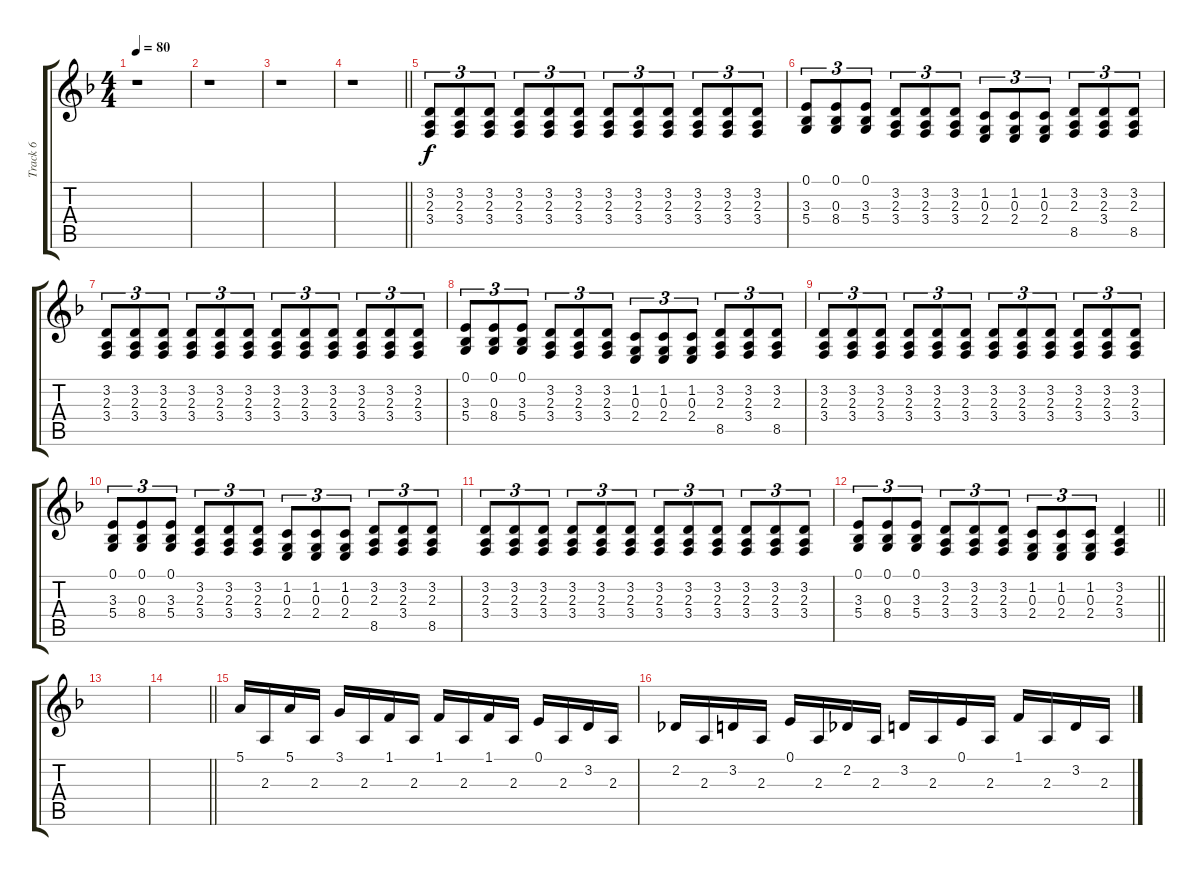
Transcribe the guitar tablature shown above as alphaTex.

\track ("Track 6" "Track 6") {instrument acousticgrandpiano}
\staff {score tabs}
\tuning (E4 B3 G3 D3 A2 E2) {hide}
\ts (4 4)
\tempo 80
\clef g2
\ks dminor
r.1{dy f instrument acousticgrandpiano} |
r.1 |
r.1 |
\barLineRight lightlight
r.1 |
(3.2 2.3 3.4).8{tu (3 2)} (3.2 2.3 3.4).8{tu (3 2)} (3.2 2.3 3.4).8{tu (3 2)} (3.2 2.3 3.4).8{tu (3 2)} (3.2 2.3 3.4).8{tu (3 2)} (3.2 2.3 3.4).8{tu (3 2)} (3.2 2.3 3.4).8{tu (3 2)} (3.2 2.3 3.4).8{tu (3 2)} (3.2 2.3 3.4).8{tu (3 2)} (3.2 2.3 3.4).8{tu (3 2)} (3.2 2.3 3.4).8{tu (3 2)} (3.2 2.3 3.4).8{tu (3 2)} |
(0.1 3.3 5.4).8{tu (3 2)} (0.1 0.3 8.4).8{tu (3 2)} (0.1 3.3 5.4).8{tu (3 2)} (3.2 2.3 3.4).8{tu (3 2)} (3.2 2.3 3.4).8{tu (3 2)} (3.2 2.3 3.4).8{tu (3 2)} (1.2 0.3 2.4).8{tu (3 2)} (1.2 0.3 2.4).8{tu (3 2)} (1.2 0.3 2.4).8{tu (3 2)} (3.2 2.3 8.5).8{tu (3 2)} (3.2 2.3 3.4).8{tu (3 2)} (3.2 2.3 8.5).8{tu (3 2)} |
(3.2 2.3 3.4).8{tu (3 2)} (3.2 2.3 3.4).8{tu (3 2)} (3.2 2.3 3.4).8{tu (3 2)} (3.2 2.3 3.4).8{tu (3 2)} (3.2 2.3 3.4).8{tu (3 2)} (3.2 2.3 3.4).8{tu (3 2)} (3.2 2.3 3.4).8{tu (3 2)} (3.2 2.3 3.4).8{tu (3 2)} (3.2 2.3 3.4).8{tu (3 2)} (3.2 2.3 3.4).8{tu (3 2)} (3.2 2.3 3.4).8{tu (3 2)} (3.2 2.3 3.4).8{tu (3 2)} |
(0.1 3.3 5.4).8{tu (3 2)} (0.1 0.3 8.4).8{tu (3 2)} (0.1 3.3 5.4).8{tu (3 2)} (3.2 2.3 3.4).8{tu (3 2)} (3.2 2.3 3.4).8{tu (3 2)} (3.2 2.3 3.4).8{tu (3 2)} (1.2 0.3 2.4).8{tu (3 2)} (1.2 0.3 2.4).8{tu (3 2)} (1.2 0.3 2.4).8{tu (3 2)} (3.2 2.3 8.5).8{tu (3 2)} (3.2 2.3 3.4).8{tu (3 2)} (3.2 2.3 8.5).8{tu (3 2)} |
(3.2 2.3 3.4).8{tu (3 2)} (3.2 2.3 3.4).8{tu (3 2)} (3.2 2.3 3.4).8{tu (3 2)} (3.2 2.3 3.4).8{tu (3 2)} (3.2 2.3 3.4).8{tu (3 2)} (3.2 2.3 3.4).8{tu (3 2)} (3.2 2.3 3.4).8{tu (3 2)} (3.2 2.3 3.4).8{tu (3 2)} (3.2 2.3 3.4).8{tu (3 2)} (3.2 2.3 3.4).8{tu (3 2)} (3.2 2.3 3.4).8{tu (3 2)} (3.2 2.3 3.4).8{tu (3 2)} |
(0.1 3.3 5.4).8{tu (3 2)} (0.1 0.3 8.4).8{tu (3 2)} (0.1 3.3 5.4).8{tu (3 2)} (3.2 2.3 3.4).8{tu (3 2)} (3.2 2.3 3.4).8{tu (3 2)} (3.2 2.3 3.4).8{tu (3 2)} (1.2 0.3 2.4).8{tu (3 2)} (1.2 0.3 2.4).8{tu (3 2)} (1.2 0.3 2.4).8{tu (3 2)} (3.2 2.3 8.5).8{tu (3 2)} (3.2 2.3 3.4).8{tu (3 2)} (3.2 2.3 8.5).8{tu (3 2)} |
(3.2 2.3 3.4).8{tu (3 2)} (3.2 2.3 3.4).8{tu (3 2)} (3.2 2.3 3.4).8{tu (3 2)} (3.2 2.3 3.4).8{tu (3 2)} (3.2 2.3 3.4).8{tu (3 2)} (3.2 2.3 3.4).8{tu (3 2)} (3.2 2.3 3.4).8{tu (3 2)} (3.2 2.3 3.4).8{tu (3 2)} (3.2 2.3 3.4).8{tu (3 2)} (3.2 2.3 3.4).8{tu (3 2)} (3.2 2.3 3.4).8{tu (3 2)} (3.2 2.3 3.4).8{tu (3 2)} |
\barLineRight lightlight
(0.1 3.3 5.4).8{tu (3 2)} (0.1 0.3 8.4).8{tu (3 2)} (0.1 3.3 5.4).8{tu (3 2)} (3.2 2.3 3.4).8{tu (3 2)} (3.2 2.3 3.4).8{tu (3 2)} (3.2 2.3 3.4).8{tu (3 2)} (1.2 0.3 2.4).8{tu (3 2)} (1.2 0.3 2.4).8{tu (3 2)} (1.2 0.3 2.4).8{tu (3 2)} (3.2 2.3 3.4).4 |
|
\barLineRight lightlight
|
5.1.16 2.3.16 5.1.16 2.3.16 3.1.16 2.3.16 1.1.16 2.3.16 1.1.16 2.3.16 1.1.16 2.3.16 0.1.16 2.3.16 3.2.16 2.3.16 |
2.2.16 2.3.16 3.2.16 2.3.16 0.1.16 2.3.16 2.2.16 2.3.16 3.2.16 2.3.16 0.1.16 2.3.16 1.1.16 2.3.16 3.2.16 2.3.16
